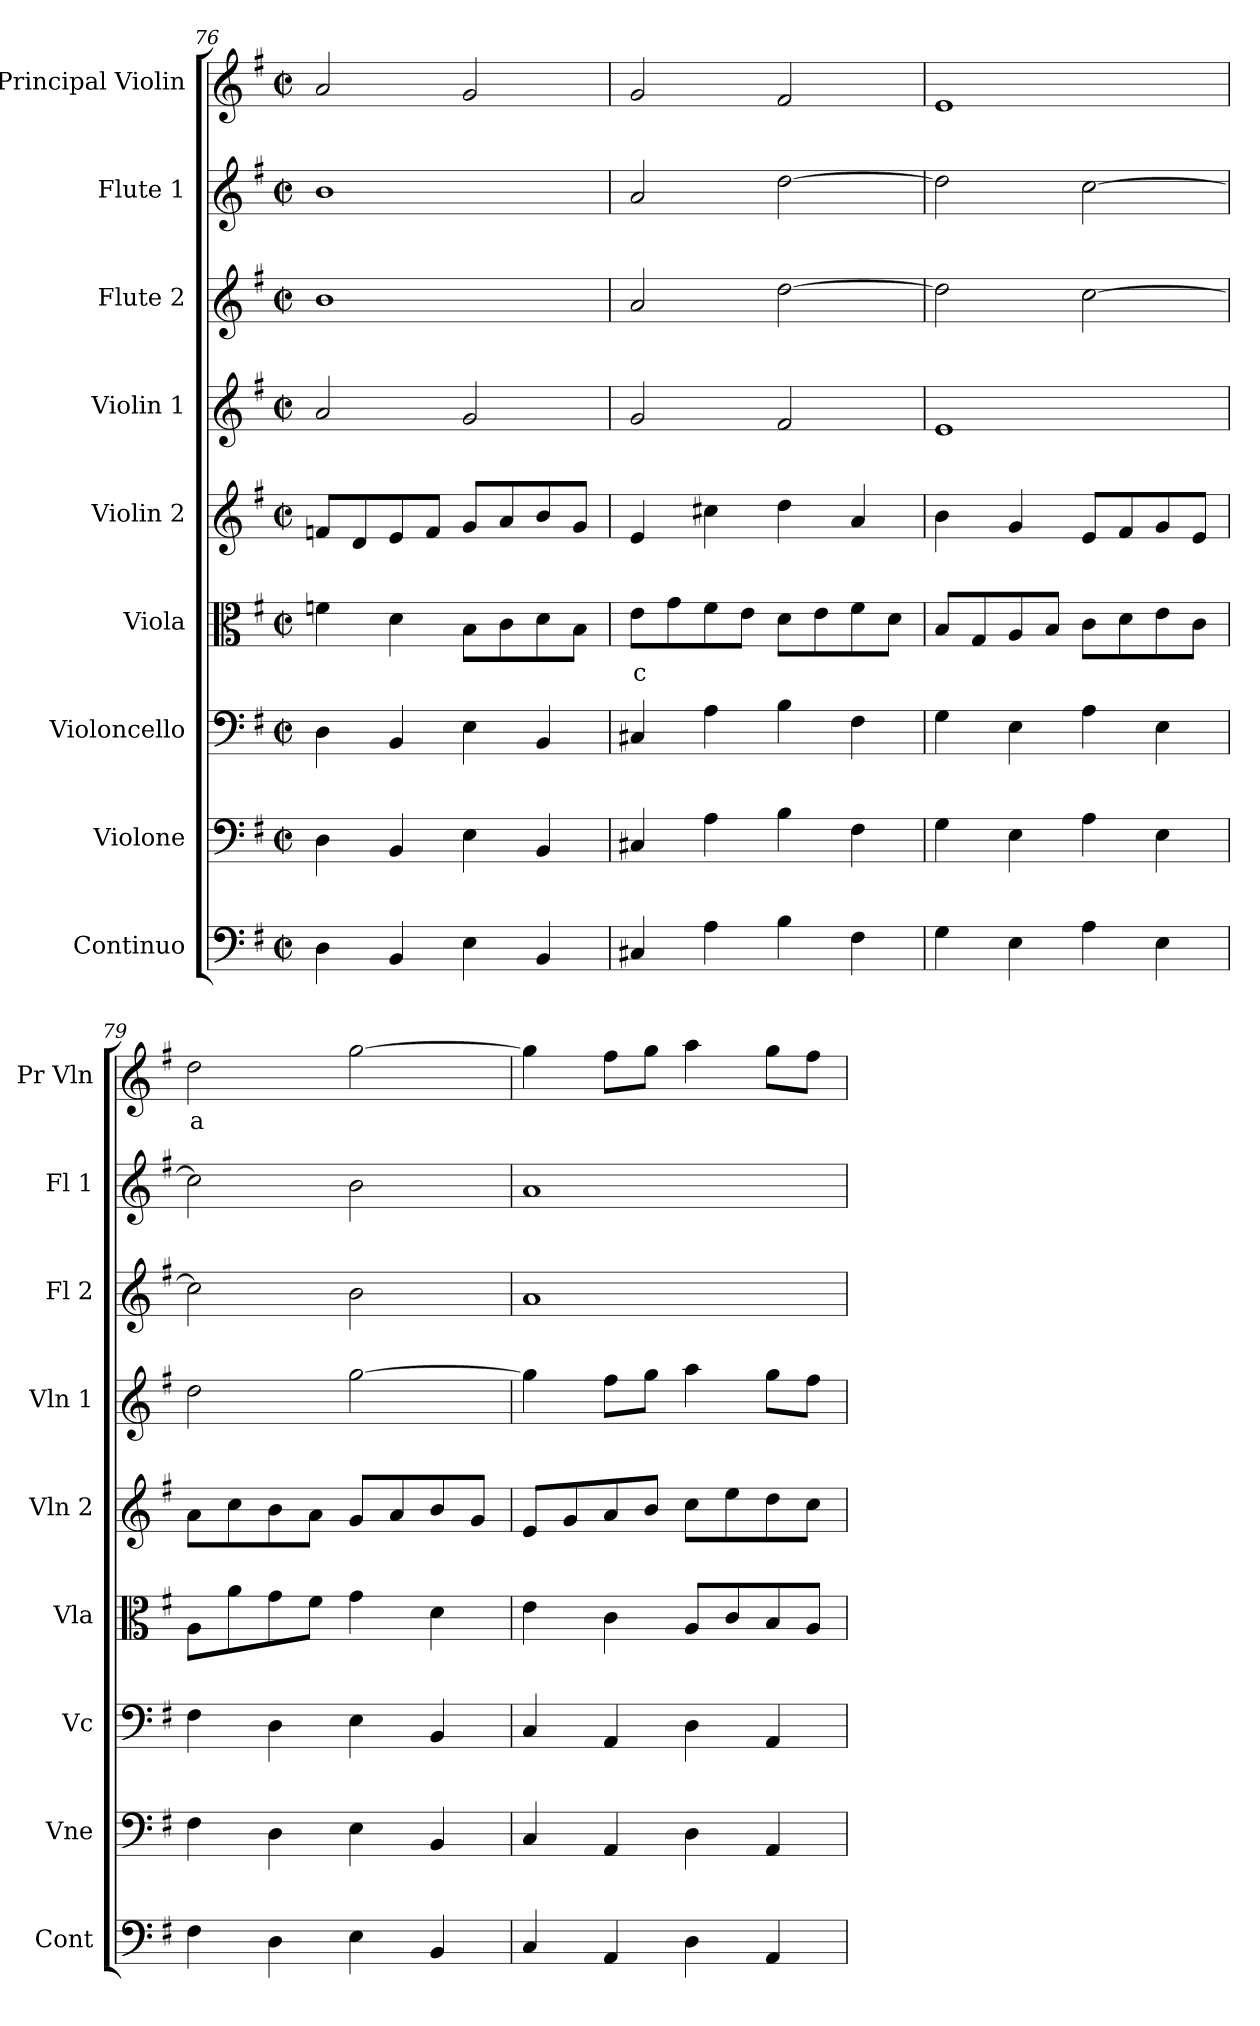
**kern	**kern	**kern	**kern	**text	**kern	**kern	**kern	**kern	**kern	**text
*part9	*part8	*part7	*part6	*part6	*part5	*part4	*part3	*part2	*part1	*part1
*staff9	*staff8	*staff7	*staff6	*staff6	*staff5	*staff4	*staff3	*staff2	*staff1	*staff1
*I"Continuo	*I"Violone	*I"Violoncello	*I"Viola	*	*I"Violin 2	*I"Violin 1	*I"Flute 2	*I"Flute 1	*I"Principal Violin	*
*I'Cont	*I'Vne	*I'Vc	*I'Vla	*	*I'Vln 2	*I'Vln 1	*I'Fl 2	*I'Fl 1	*I'Pr Vln	*
*clefF4	*clefF4	*clefF4	*clefC3	*	*clefG2	*clefG2	*clefG2	*clefG2	*clefG2	*
*	*ITrd7c12	*	*	*	*	*	*	*	*	*
*k[f#]	*k[f#]	*k[f#]	*k[f#]	*	*k[f#]	*k[f#]	*k[f#]	*k[f#]	*k[f#]	*
*M2/2	*M2/2	*M2/2	*M2/2	*	*M2/2	*M2/2	*M2/2	*M2/2	*M2/2	*
*met(c|)	*met(c|)	*met(c|)	*met(c|)	*	*met(c|)	*met(c|)	*met(c|)	*met(c|)	*met(c|)	*
=76	=76	=76	=76	=76	=76	=76	=76	=76	=76	=76
4D\	4DD\	4D\	4fn\	.	8fn/L	2a/	1b	1b	2a/	.
.	.	.	.	.	8d/	.	.	.	.	.
4BB/	4BBB/	4BB/	4d\	.	8e/	.	.	.	.	.
.	.	.	.	.	8f/J	.	.	.	.	.
4E\	4EE\	4E\	8B\L	.	8g/L	2g/	.	.	2g/	.
.	.	.	8c\	.	8a/	.	.	.	.	.
4BB/	4BBB/	4BB/	8d\	.	8b/	.	.	.	.	.
.	.	.	8B\J	.	8g/J	.	.	.	.	.
=77	=77	=77	=77	=77	=77	=77	=77	=77	=77	=77
!	!	!	!	!LO:LY:b:color=#FF0000	!	!	!	!	!	!
4C#X/	4CC#X/	4C#X/	8e\L	c	4e/	2g/	2a/	2a/	2g/	.
.	.	.	8g\	.	.	.	.	.	.	.
4A\	4AA\	4A\	8f#\	.	4cc#X\	.	.	.	.	.
.	.	.	8e\J	.	.	.	.	.	.	.
4B\	4BB\	4B\	8d\L	.	4dd\	2f#/	[2dd\	[2dd\	2f#/	.
.	.	.	8e\	.	.	.	.	.	.	.
4F#\	4FF#\	4F#\	8f#\	.	4a/	.	.	.	.	.
.	.	.	8d\J	.	.	.	.	.	.	.
=78	=78	=78	=78	=78	=78	=78	=78	=78	=78	=78
4G\	4GG\	4G\	8B/L	.	4b\	1e	2dd\]	2dd\]	1e	.
.	.	.	8G/	.	.	.	.	.	.	.
4E\	4EE\	4E\	8A/	.	4g/	.	.	.	.	.
.	.	.	8B/J	.	.	.	.	.	.	.
4A\	4AA\	4A\	8c\L	.	8e/L	.	[2cc\	[2cc\	.	.
.	.	.	8d\	.	8f#/	.	.	.	.	.
4E\	4EE\	4E\	8e\	.	8g/	.	.	.	.	.
.	.	.	8c\J	.	8e/J	.	.	.	.	.
=79	=79	=79	=79	=79	=79	=79	=79	=79	=79	=79
!	!	!	!	!	!	!	!	!	!	!LO:LY:b:color=#FF0000
4F#\	4FF#\	4F#\	8A\L	.	8a\L	2dd\	2cc\]	2cc\]	2dd\	a
.	.	.	8a\	.	8cc\	.	.	.	.	.
4D\	4DD\	4D\	8g\	.	8b\	.	.	.	.	.
.	.	.	8f#\J	.	8a\J	.	.	.	.	.
4E\	4EE\	4E\	4g\	.	8g/L	[2gg\	2b\	2b\	[2gg\	.
.	.	.	.	.	8a/	.	.	.	.	.
4BB/	4BBB/	4BB/	4d\	.	8b/	.	.	.	.	.
.	.	.	.	.	8g/J	.	.	.	.	.
!!LO:LB:g=z
=80	=80	=80	=80	=80	=80	=80	=80	=80	=80	=80
4C/	4CC/	4C/	4e\	.	8e/L	4gg\]	1a	1a	4gg\]	.
.	.	.	.	.	8g/	.	.	.	.	.
4AA/	4AAA/	4AA/	4c\	.	8a/	8ff#\L	.	.	8ff#\L	.
.	.	.	.	.	8b/J	8gg\J	.	.	8gg\J	.
4D\	4DD\	4D\	8A/L	.	8cc\L	4aa\	.	.	4aa\	.
.	.	.	8c/	.	8ee\	.	.	.	.	.
4AA/	4AAA/	4AA/	8B/	.	8dd\	8gg\L	.	.	8gg\L	.
.	.	.	8A/J	.	8cc\J	8ff#\J	.	.	8ff#\J	.
=	=	=	=	=	=	=	=	=	=	=
*-	*-	*-	*-	*-	*-	*-	*-	*-	*-	*-
